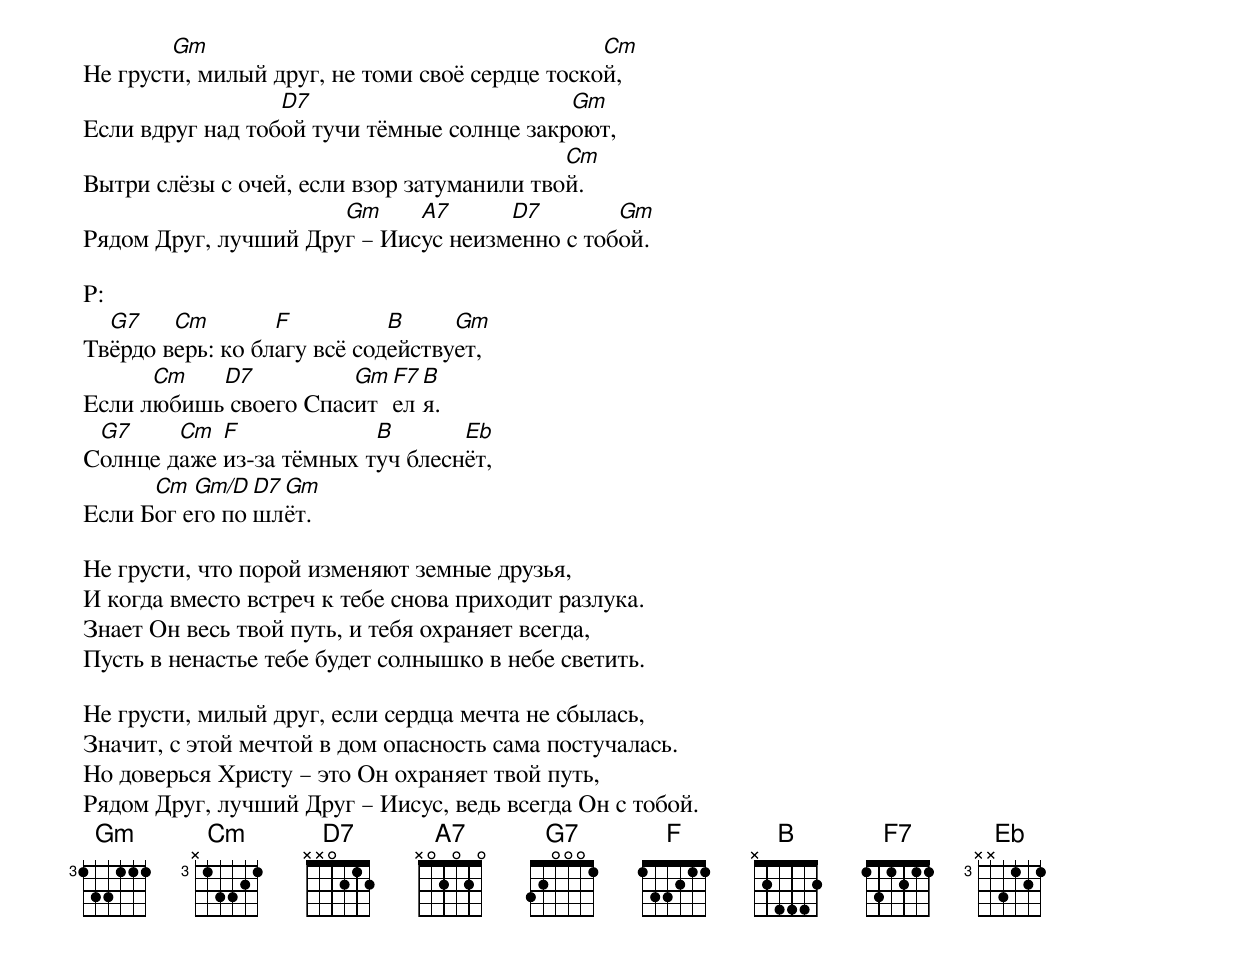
Не груст[Gm]и, милый друг, не томи своё сердце тоско[Cm]й,
Если вдруг над тоб[D7]ой тучи тёмные солнце закр[Gm]оют,
Вытри слёзы с очей, если взор затуманили тво[Cm]й.
Рядом Друг, лучший Дру[Gm]г – Иис[A7]ус неизм[D7]енно с тоб[Gm]ой.

P:
Тв[G7]ёрдо в[Cm]ерь: ко бл[F]агу всё сод[B]ейству[Gm]ет,
Если л[Cm]юбишь[D7] своего Спас[Gm]ит[F7]ел[B]я.
С[G7]олнце д[Cm]аже [F]из-за тёмных т[B]уч блесн[Eb]ёт,
Если Б[Cm]ог е[Gm/D]го по[D7]шл[Gm]ёт.

Не грусти, что порой изменяют земные друзья,
И когда вместо встреч к тебе снова приходит разлука.
Знает Он весь твой путь, и тебя охраняет всегда,
Пусть в ненастье тебе будет солнышко в небе светить.

Не грусти, милый друг, если сердца мечта не сбылась,
Значит, с этой мечтой в дом опасность сама постучалась.
Но доверься Христу – это Он охраняет твой путь,
Рядом Друг, лучший Друг – Иисус, ведь всегда Он с тобой.
